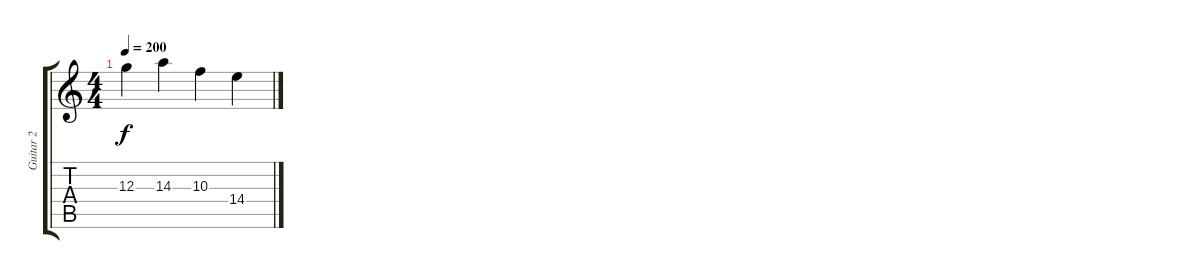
\track ("Guitar 2" "Guitar 2") {instrument overdrivenguitar}
\staff {score tabs}
\tuning (E4 B3 G3 D3 A2 D2) {hide}
\ts (4 4)
\tempo 200
\clef g2
\ks c
12.3.4{dy f} 14.3.4 10.3.4 14.4.4
